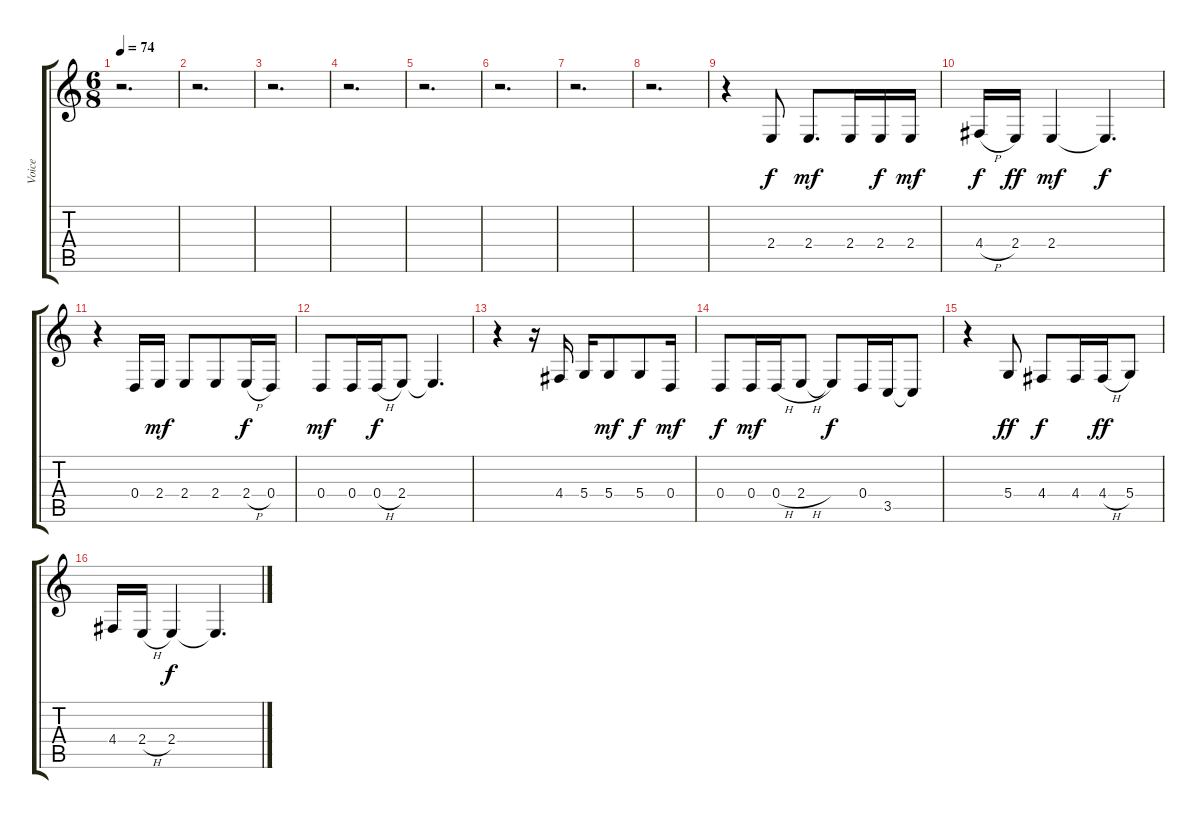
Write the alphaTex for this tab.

\track ("Voice" "Voice") {instrument acousticgrandpiano}
\staff {score tabs}
\tuning (E4 B3 G3 D3 A2 E2) {hide}
\ts (6 8)
\tempo 74
\clef g2
\ks c
r.2{d dy f} |
r.2{d} |
r.2{d} |
r.2{d} |
r.2{d} |
r.2{d} |
r.2{d} |
r.2{d} |
r.4 2.4.8 2.4.8{d dy mf} 2.4.16 2.4.16{dy f} 2.4.16{dy mf} |
4.4{h}.16{dy f} 2.4.16{dy ff} 2.4.4{dy mf} 2.4{t}.4{d dy f} |
r.4 0.4.16 2.4.16{dy mf} 2.4.8 2.4.8 2.4{h}.16{dy f} 0.4.16 |
0.4.8{dy mf} 0.4.16 0.4{h}.16{dy f} 2.4.8 2.4{t}.4{d} |
r.4 r.16 4.4.16 5.4.16 5.4.8{dy mf} 5.4.8{dy f} 0.4.16{dy mf} |
0.4.8{dy f} 0.4.16{dy mf} 0.4{h}.16 2.4{h}.8 2.4{t}.8{dy f} 0.4.16 3.5.16 3.5{t}.8 |
r.4 5.4.8{dy ff} 4.4.8{dy f} 4.4.16 4.4{h}.16{dy ff} 5.4.8 |
4.4.16 2.4{h}.16 2.4.4{dy f} 2.4{t}.4{d}
